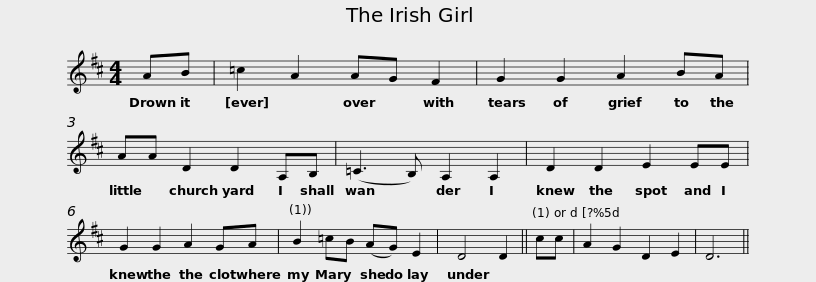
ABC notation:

X:1
L:1/8
M:4/4
I:linebreak $
K:D
V:1 treble
V:1
 AB | =c2 A2 AG F2 | G2 G2 A2 BA | AA D2 D2 A,B, | (=C3 B,) A,2 A,2 |$ %5
 D2 D2 E2 EE | G2 G2 A2 GA | B2 =cB (AG) E2 | D4 D2 || cc | %10
 A2 G2 D2 E2 | D6 || %12
